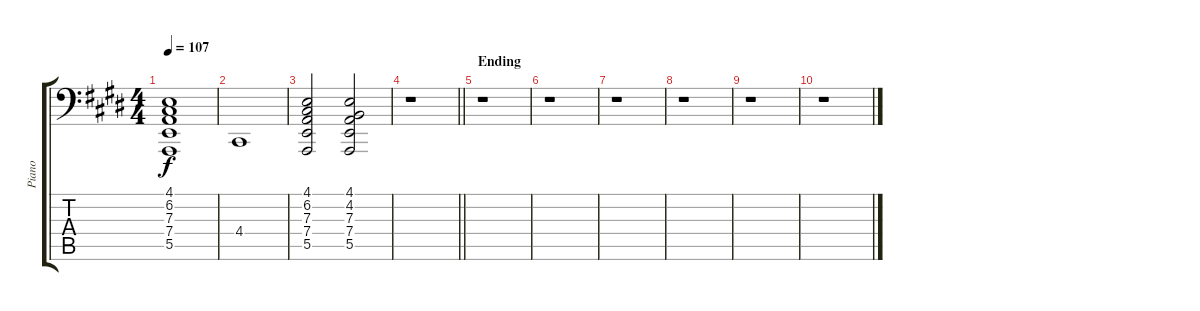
\track ("Piano" "Piano") {instrument brightacousticpiano}
\staff {score tabs}
\tuning (C3 G2 D2 A1 E1 B0) {hide}
\ts (4 4)
\tempo 107
\clef f4
\ks e
(4.1 6.2 7.3 7.4 5.5).1{dy f} |
4.4.1 |
(4.1 6.2 7.3 7.4 5.5).2 (4.1 4.2 7.3 7.4 5.5).2 |
\barLineRight lightlight
r.1 |
\section ("" "Ending")
r.1 |
r.1 |
r.1 |
r.1 |
r.1 |
r.1
